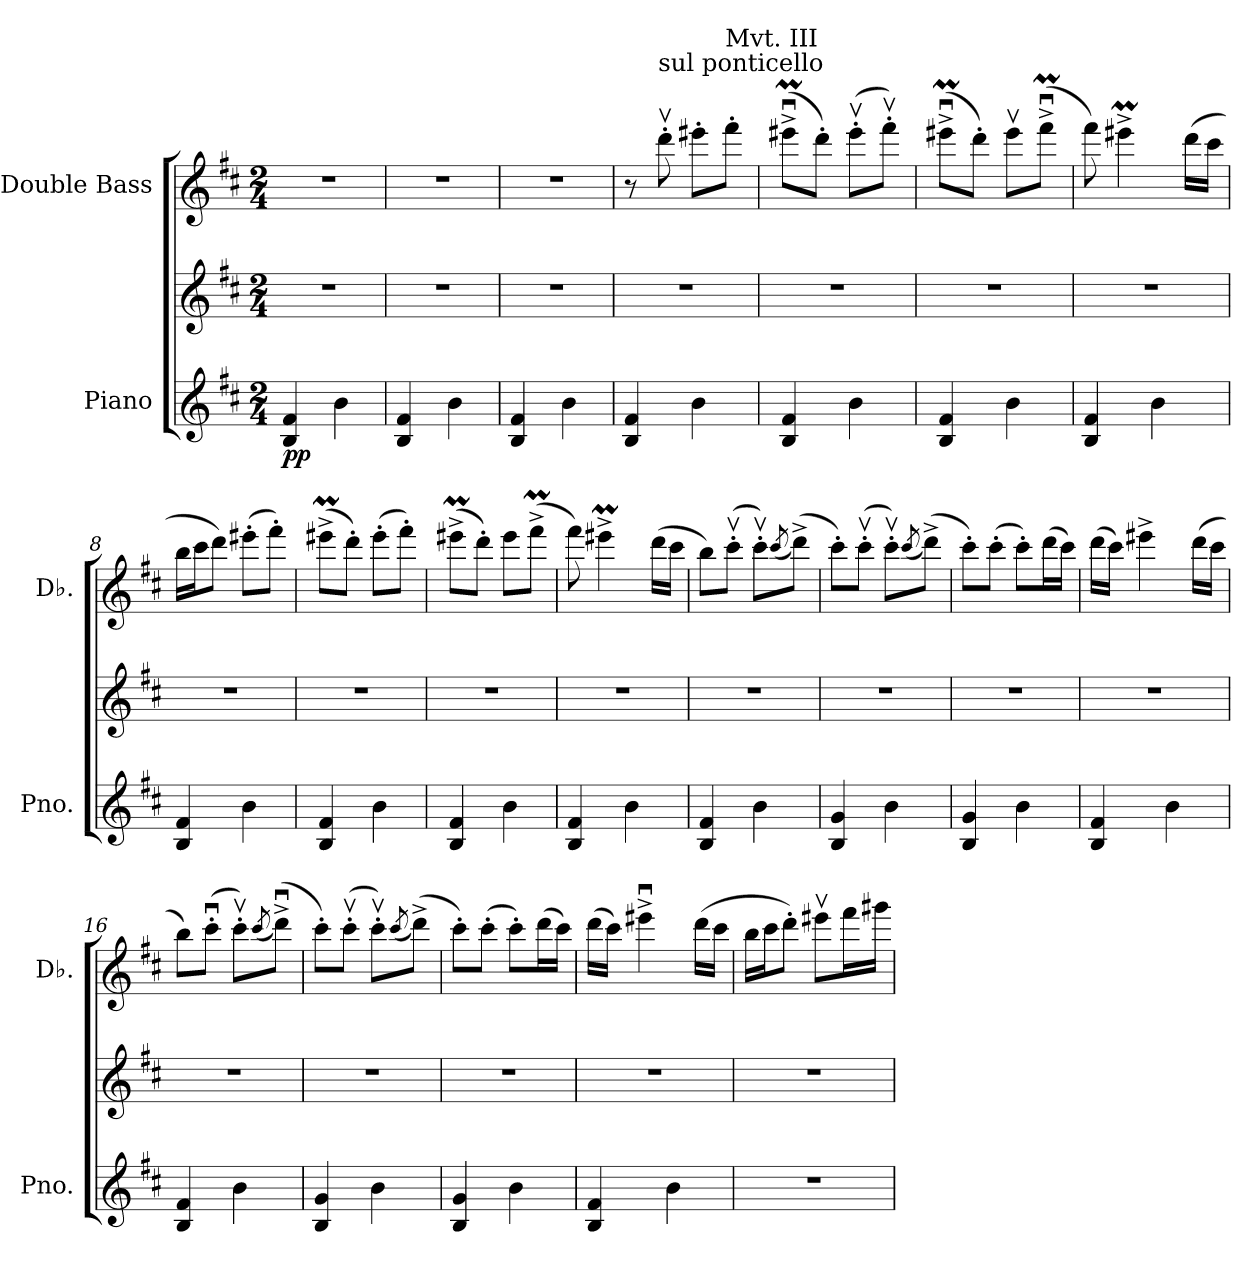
**kern	**kern	**dynam	**kern
*part2	*part2	*part2	*part1
*staff3	*staff2	*staff2/3	*staff1
*I"Piano	*	*	*I"Double Bass
*I'Pno.	*	*	*I'Db.
*clefG2	*clefG2	*	*clefG2
*	*	*	*ITrd7c12
*k[f#c#]	*k[f#c#]	*	*k[f#c#]
*M2/4	*M2/4	*	*M2/4
*MM60	*MM60	*	*MM60
=1	=1	=1	=1
!	!	!LO:DY:b=2	!
4B/ 4f#/	2r	pp	2r
4b\	.	.	.
=2	=2	=2	=2
4B/ 4f#/	2r	.	2r
4b\	.	.	.
=3	=3	=3	=3
4B/ 4f#/	2r	.	2r
4b\	.	.	.
=4	=4	=4	=4
4B/ 4f#/	2r	.	8r
!	!	!	!LO:TX:a:t=sul ponticello
.	.	.	8ddv'\
4b\	.	.	8ee#X'\L
!	!	!	!LO:TX:a:t=Mvt. III
.	.	.	8ff#'\J
=5	=5	=5	=5
4B/ 4f#/	2r	.	(8ee#Xmu^\L
.	.	.	8dd'\J)
4b\	.	.	(8ee#v'\L
.	.	.	8ff#v'\J)
=6	=6	=6	=6
4B/ 4f#/	2r	.	(8ee#Xmu^\L
.	.	.	8dd'\J)
4b\	.	.	8ee#v\L
.	.	.	(8ff#mu^\J
=7	=7	=7	=7
4B/ 4f#/	2r	.	8ff#\)
.	.	.	4ee#Xm^\
4b\	.	.	.
.	.	.	(16dd\LL
.	.	.	16cc#\JJ
=8	=8	=8	=8
4B/ 4f#/	2r	.	16b\LL
.	.	.	16cc#\J
.	.	.	8dd\J)
4b\	.	.	(8ee#X'\L
.	.	.	8ff#'\J)
!!LO:LB:g=z
=9	=9	=9	=9
4B/ 4f#/	2r	.	(8ee#Xm^\L
.	.	.	8dd'\J)
4b\	.	.	(8ee#'\L
.	.	.	8ff#'\J)
=10	=10	=10	=10
4B/ 4f#/	2r	.	(8ee#Xm^\L
.	.	.	8dd'\J)
4b\	.	.	8ee#\L
.	.	.	(8ff#m^\J
=11	=11	=11	=11
4B/ 4f#/	2r	.	8ff#\)
.	.	.	4ee#Xm^\
4b\	.	.	.
.	.	.	(16dd\LL
.	.	.	16cc#\JJ
=12	=12	=12	=12
4B/ 4f#/	2r	.	8b\L)
.	.	.	(8cc#v'\J
4b\	.	.	8cc#v'\L)
.	.	.	(8qcc#/
.	.	.	(8dd^\J)
=13	=13	=13	=13
4B/ 4g/	2r	.	8cc#'\L)
.	.	.	(8cc#v'\J
4b\	.	.	8cc#v'\L)
.	.	.	(8qcc#/
.	.	.	(8dd^\J)
=14	=14	=14	=14
4B/ 4g/	2r	.	8cc#'\L)
.	.	.	(8cc#'\J
4b\	.	.	8cc#'\L)
.	.	.	(16dd\L
.	.	.	16cc#\JJ)
=15	=15	=15	=15
4B/ 4f#/	2r	.	(16dd\LL
.	.	.	16cc#\JJ)
.	.	.	4ee#X^\
4b\	.	.	.
.	.	.	(16dd\LL
.	.	.	16cc#\JJ
!!LO:LB:g=z
=16	=16	=16	=16
4B/ 4f#/	2r	.	8b\L)
.	.	.	(8cc#u'\J
4b\	.	.	8cc#v'\L)
.	.	.	(8qcc#/
.	.	.	(8ddu^\J)
=17	=17	=17	=17
4B/ 4g/	2r	.	8cc#'\L)
.	.	.	(8cc#v'\J
4b\	.	.	8cc#v'\L)
.	.	.	(8qcc#/
.	.	.	(8dd^\J)
=18	=18	=18	=18
4B/ 4g/	2r	.	8cc#'\L)
.	.	.	(8cc#'\J
4b\	.	.	8cc#'\L)
.	.	.	(16dd\L
.	.	.	16cc#\JJ)
=19	=19	=19	=19
4B/ 4f#/	2r	.	(16dd\LL
.	.	.	16cc#\JJ)
.	.	.	4ee#Xu^\
4b\	.	.	.
.	.	.	(16dd\LL
.	.	.	16cc#\JJ
=20	=20	=20	=20
2r	2r	.	16b\LL
.	.	.	16cc#\J
.	.	.	8dd'\J)
.	.	.	8ee#Xv\L
.	.	.	16ff#\L
.	.	.	16gg#X\JJ
=	=	=	=
*-	*-	*-	*-
